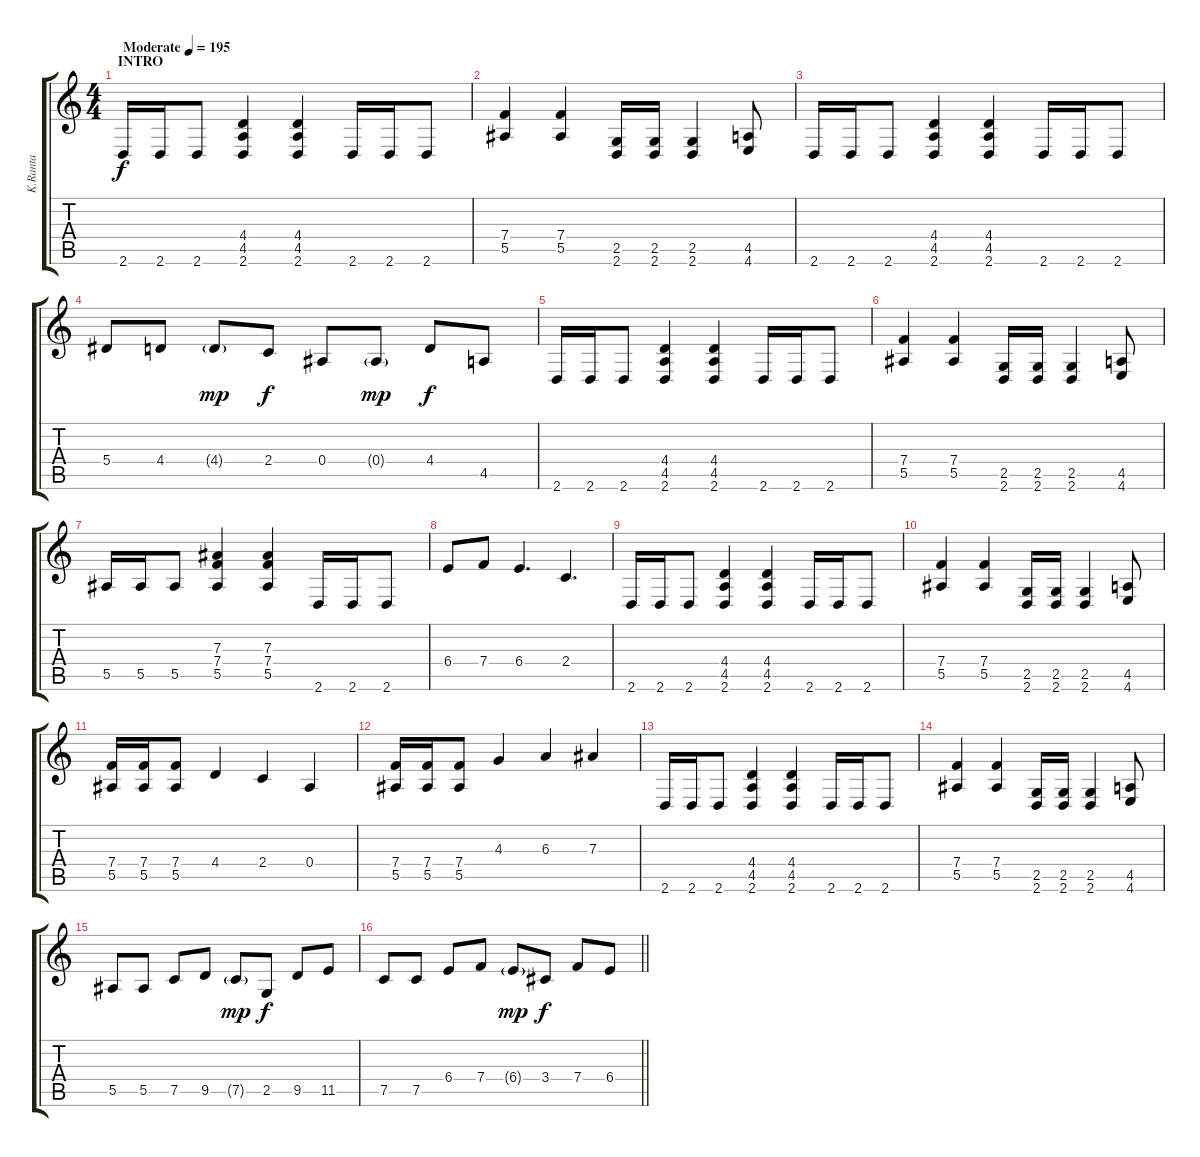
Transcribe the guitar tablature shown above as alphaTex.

\track ("K.Ranta" "K.Ranta") {instrument distortionguitar}
\staff {score tabs}
\tuning (C4 G3 Eb3 Bb2 F2 C2) {hide}
\ts (4 4)
\section ("" "INTRO")
\tempo (195 "Moderate")
\clef g2
\ks c
2.6.16{dy f instrument distortionguitar} 2.6.16 2.6.8 (4.4 4.5 2.6).4 (4.4 4.5 2.6).4 2.6.16 2.6.16 2.6.8 |
(7.4 5.5).4 (7.4 5.5).4 (2.5 2.6).16 (2.5 2.6).16 (2.5 2.6).4 (4.5 4.6).8 |
2.6.16 2.6.16 2.6.8 (4.4 4.5 2.6).4 (4.4 4.5 2.6).4 2.6.16 2.6.16 2.6.8 |
5.4.8 4.4.8 4.4{g}.8{dy mp} 2.4.8{dy f} 0.4.8 0.4{g}.8{dy mp} 4.4.8{dy f} 4.5.8 |
2.6.16 2.6.16 2.6.8 (4.4 4.5 2.6).4 (4.4 4.5 2.6).4 2.6.16 2.6.16 2.6.8 |
(7.4 5.5).4 (7.4 5.5).4 (2.5 2.6).16 (2.5 2.6).16 (2.5 2.6).4 (4.5 4.6).8 |
5.5.16 5.5.16 5.5.8 (7.3 7.4 5.5).4 (7.3 7.4 5.5).4 2.6.16 2.6.16 2.6.8 |
6.4.8 7.4.8 6.4.4{d} 2.4.4{d} |
2.6.16 2.6.16 2.6.8 (4.4 4.5 2.6).4 (4.4 4.5 2.6).4 2.6.16 2.6.16 2.6.8 |
(7.4 5.5).4 (7.4 5.5).4 (2.5 2.6).16 (2.5 2.6).16 (2.5 2.6).4 (4.5 4.6).8 |
(7.4 5.5).16 (7.4 5.5).16 (7.4 5.5).8 4.4.4 2.4.4 0.4.4 |
(7.4 5.5).16 (7.4 5.5).16 (7.4 5.5).8 4.3.4 6.3.4 7.3.4 |
2.6.16 2.6.16 2.6.8 (4.4 4.5 2.6).4 (4.4 4.5 2.6).4 2.6.16 2.6.16 2.6.8 |
(7.4 5.5).4 (7.4 5.5).4 (2.5 2.6).16 (2.5 2.6).16 (2.5 2.6).4 (4.5 4.6).8 |
5.5.8 5.5.8 7.5.8 9.5.8 7.5{g}.8{dy mp} 2.5.8{dy f} 9.5.8 11.5.8 |
\barLineRight lightlight
7.5.8 7.5.8 6.4.8 7.4.8 6.4{g}.8{dy mp} 3.4.8{dy f} 7.4.8 6.4.8
